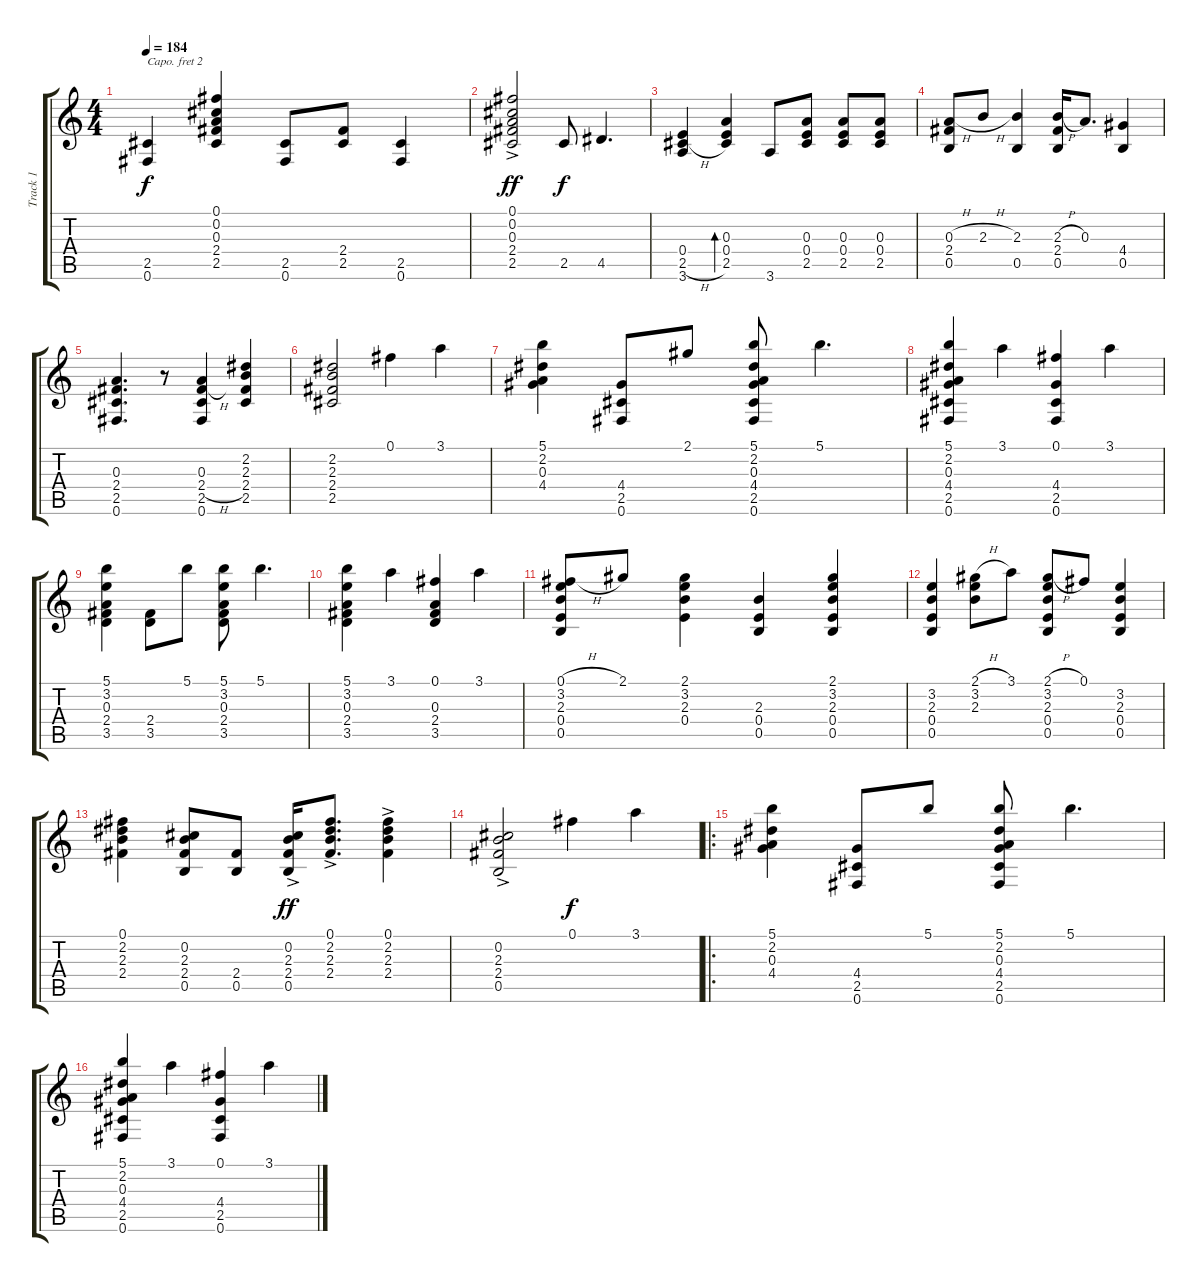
\track ("Track 1" "Track 1") {instrument acousticguitarsteel}
\staff {score tabs}
\capo 2
\tuning (E4 B3 G3 D3 A2 E2) {hide}
\ts (4 4)
\tempo 184
\clef g2
\ks c
(2.5 0.6).4{dy f} (0.1 0.2 0.3 2.4 2.5).4 (2.5 0.6).8 (2.4 2.5).8 (2.5 0.6).4 |
(0.1{ac} 0.2 0.3 2.4 2.5).2{dy ff} 2.5.8{dy f} 4.5.4{d} |
(0.4 2.5{h} 3.6).4 (0.3 0.4 2.5).4{bd 480} 3.6.8 (0.3 0.4 2.5).8 (0.3 0.4 2.5).8 (0.3 0.4 2.5).8 |
(0.3{h} 2.4 0.5).8 2.3{h}.8 (2.3 0.5).4 (2.3{h} 2.4 0.5).16 0.3.8{d} (4.4 0.5).4 |
(0.3 2.4 2.5 0.6).4{d} r.8 (0.3 2.4{h} 2.5 0.6).4 (2.2 2.3 2.4 2.5).4 |
(2.2 2.3 2.4 2.5).2 0.1.4 3.1.4 |
(5.1 2.2 0.3 4.4).4 (4.4 2.5 0.6).8 2.1.8 (5.1 2.2 0.3 4.4 2.5 0.6).8 5.1.4{d} |
(5.1 2.2 0.3 4.4 2.5 0.6).4 3.1.4 (0.1 4.4 2.5 0.6).4 3.1.4 |
(5.1 3.2 0.3 2.4 3.5).4 (2.4 3.5).8 5.1.8 (5.1 3.2 0.3 2.4 3.5).8 5.1.4{d} |
(5.1 3.2 0.3 2.4 3.5).4 3.1.4 (0.1 0.3 2.4 3.5).4 3.1.4 |
(0.1{h} 3.2 2.3 0.4 0.5).8 2.1.8 (2.1 3.2 2.3 0.4).4 (2.3 0.4 0.5).4 (2.1 3.2 2.3 0.4 0.5).4 |
(3.2 2.3 0.4 0.5).4 (2.1{h} 3.2 2.3).8 3.1.8 (2.1{h} 3.2 2.3 0.4 0.5).8 0.1.8 (3.2 2.3 0.4 0.5).4 |
(0.1 2.2 2.3 2.4).4 (0.2 2.3 2.4 0.5).8 (2.4 0.5).8 (0.2{ac} 2.3 2.4 0.5).16{dy ff} (0.1{ac} 2.2 2.3 2.4).8{d} (0.1{ac} 2.2 2.3 2.4).4 |
(0.2{ac} 2.3 2.4 0.5).2 0.1.4{dy f} 3.1.4 |
\ro
(5.1 2.2 0.3 4.4).4 (4.4 2.5 0.6).8 5.1.8 (5.1 2.2 0.3 4.4 2.5 0.6).8 5.1.4{d} |
(5.1 2.2 0.3 4.4 2.5 0.6).4 3.1.4 (0.1 4.4 2.5 0.6).4 3.1.4
